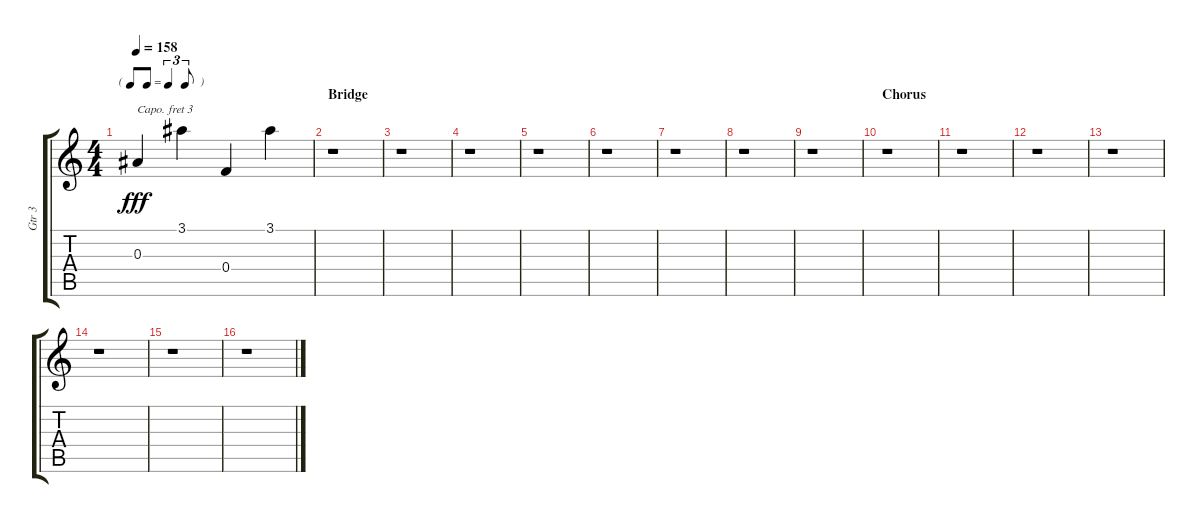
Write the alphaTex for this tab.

\track ("Gtr 3" "Gtr 3") {instrument distortionguitar}
\staff {score tabs}
\capo 3
\tuning (E4 B3 G3 D3 A2 E2) {hide}
\ts (4 4)
\tf triplet8th
\tempo 158
\clef g2
\ks c
0.3.4{dy fff} 3.1.4 0.4.4 3.1.4 |
\section ("" "Bridge")
r.1 |
r.1 |
r.1 |
r.1 |
r.1 |
r.1 |
r.1 |
r.1 |
\section ("" "Chorus")
r.1 |
r.1 |
r.1 |
r.1 |
r.1 |
r.1 |
r.1
